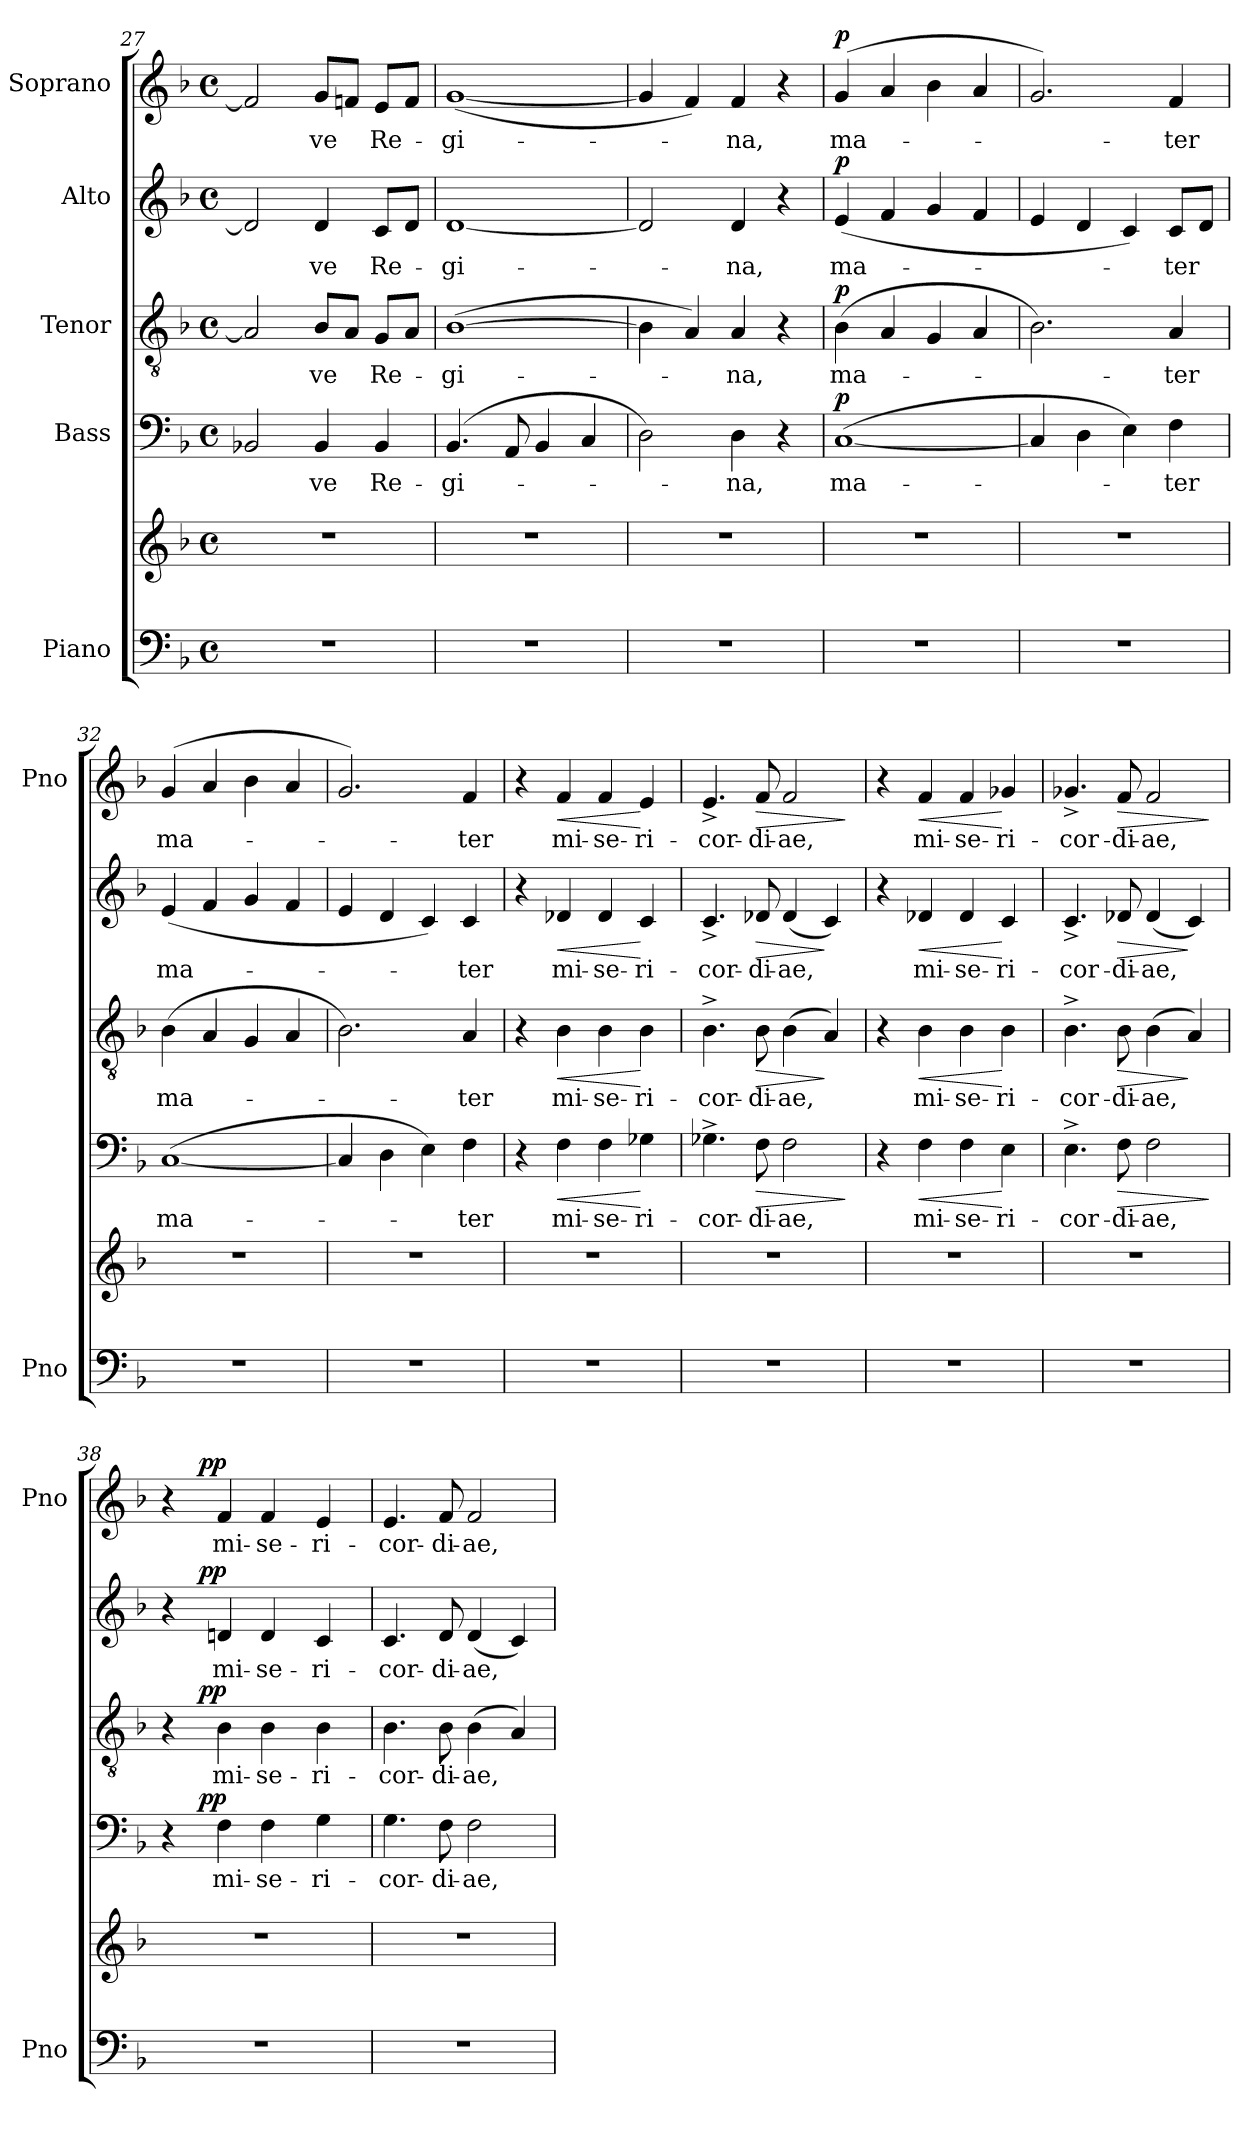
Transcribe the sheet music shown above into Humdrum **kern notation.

**kern	**kern	**kern	**text	**dynam	**kern	**text	**dynam	**kern	**text	**dynam	**kern	**text	**dynam
*part5	*part5	*part4	*part4	*part4	*part3	*part3	*part3	*part2	*part2	*part2	*part1	*part1	*part1
*staff6	*staff5	*staff4	*staff4	*staff4	*staff3	*staff3	*staff3	*staff2	*staff2	*staff2	*staff1	*staff1	*staff1
*I"Piano	*	*I"Bass	*	*	*I"Tenor	*	*	*I"Alto	*	*	*I"Soprano	*	*
*I'Pno	*	*	*	*	*	*	*	*	*	*	*I'Pno	*	*
*clefF4	*clefG2	*clefF4	*	*	*clefGv2	*	*	*clefG2	*	*	*clefG2	*	*
*k[b-]	*k[b-]	*k[b-]	*	*	*k[b-]	*	*	*k[b-]	*	*	*k[b-]	*	*
*F:	*F:	*F:	*	*	*F:	*	*	*F:	*	*	*F:	*	*
*M4/4	*M4/4	*M4/4	*	*	*M4/4	*	*	*M4/4	*	*	*M4/4	*	*
*met(c)	*met(c)	*met(c)	*	*	*met(c)	*	*	*met(c)	*	*	*met(c)	*	*
=27	=27	=27	=27	=27	=27	=27	=27	=27	=27	=27	=27	=27	=27
1r	1r	2BB-X/	.	.	2A/]	.	.	2d/]	.	.	2f#/]	.	.
.	.	4BB-/	-ve	.	8B-/L	-ve	.	4d/	-ve	.	8g/L	-ve	.
.	.	.	.	.	8A/J	.	.	.	.	.	8fn/J	.	.
.	.	4BB-/	Re-	.	8G/L	Re-	.	8c/L	Re-	.	8e/L	Re-	.
.	.	.	.	.	8A/J	.	.	8d/J	.	.	8f/J	.	.
=28	=28	=28	=28	=28	=28	=28	=28	=28	=28	=28	=28	=28	=28
1r	1r	(4.BB-/	-gi-	.	([1B-	-gi-	.	[1d	-gi-	.	([1g	-gi-	.
.	.	8AA/	.	.	.	.	.	.	.	.	.	.	.
.	.	4BB-/	.	.	.	.	.	.	.	.	.	.	.
.	.	4C/	.	.	.	.	.	.	.	.	.	.	.
=29	=29	=29	=29	=29	=29	=29	=29	=29	=29	=29	=29	=29	=29
1r	1r	2D\)	.	.	4B-\]	.	.	2d/]	.	.	4g/]	.	.
.	.	.	.	.	4A/)	.	.	.	.	.	4f/)	.	.
.	.	4D\	-na,	.	4A/	-na,	.	4d/	-na,	.	4f/	-na,	.
.	.	4r	.	.	4r	.	.	4r	.	.	4r	.	.
=30	=30	=30	=30	=30	=30	=30	=30	=30	=30	=30	=30	=30	=30
!	!	!	!	!LO:DY:a	!	!	!LO:DY:a	!	!	!LO:DY:a	!	!	!LO:DY:a
1r	1r	([1C	ma-	p	(4B-\	ma-	p	(4e/	ma-	p	(4g/	ma-	p
.	.	.	.	.	4A/	.	.	4f/	.	.	4a/	.	.
.	.	.	.	.	4G/	.	.	4g/	.	.	4b-\	.	.
.	.	.	.	.	4A/	.	.	4f/	.	.	4a/	.	.
!!LO:LB:g=z
=31	=31	=31	=31	=31	=31	=31	=31	=31	=31	=31	=31	=31	=31
1r	1r	4C/]	-­-	.	2.B-\)	-­-	.	4e/	-­-	.	2.g/)	-­-	.
.	.	4D\	.	.	.	.	.	4d/	.	.	.	.	.
.	.	4E\)	.	.	.	.	.	4c/)	.	.	.	.	.
.	.	4F\	-ter	.	4A/	-ter	.	8c/L	-ter	.	4f/	-ter	.
.	.	.	.	.	.	.	.	8d/J	.	.	.	.	.
=32	=32	=32	=32	=32	=32	=32	=32	=32	=32	=32	=32	=32	=32
1r	1r	([1C	ma-	.	(4B-\	ma-	.	(4e/	ma-	.	(4g/	ma-	.
.	.	.	.	.	4A/	.	.	4f/	.	.	4a/	.	.
.	.	.	.	.	4G/	.	.	4g/	.	.	4b-\	.	.
.	.	.	.	.	4A/	.	.	4f/	.	.	4a/	.	.
=33	=33	=33	=33	=33	=33	=33	=33	=33	=33	=33	=33	=33	=33
1r	1r	4C/]	.	.	2.B-\)	.	.	4e/	.	.	2.g/)	.	.
.	.	4D\	.	.	.	.	.	4d/	.	.	.	.	.
.	.	4E\)	.	.	.	.	.	4c/)	.	.	.	.	.
.	.	4F\	-ter	.	4A/	-ter	.	4c/	-ter	.	4f/	-ter	.
=34	=34	=34	=34	=34	=34	=34	=34	=34	=34	=34	=34	=34	=34
1r	1r	4r	.	.	4r	.	.	4r	.	.	4r	.	.
!	!	!	!	!LO:HP:b	!	!	!LO:HP:b	!	!	!LO:HP:b	!	!	!LO:HP:b
.	.	4F\	mi-	<	4B-\	mi-	<	4d-X/	mi-	<	4f/	mi-	<
.	.	4F\	-se-	.	4B-\	-se-	.	4d-/	-se-	.	4f/	-se-	.
.	.	4G-X\	-ri-	[	4B-\	-ri-	[	4c/	-ri-	[	4e/	-ri-	[
=35	=35	=35	=35	=35	=35	=35	=35	=35	=35	=35	=35	=35	=35
1r	1r	4.G-X^>\	-cor-	.	4.B-^>\	-cor-	.	4.c^>/	-cor-	.	4.e^>/	-cor-	.
!	!	!	!	!LO:HP:b	!	!	!LO:HP:b	!	!	!LO:HP:b	!	!	!LO:HP:b
.	.	8F\	-di-	>	8B-\	-di-	>	8d-X/	-di-	>	8f/	-di-	>
.	.	2F\	-ae,	.	(4B-\	-ae,	.	(4d-/	-ae,	.	2f/	-ae,	.
.	.	.	.	.	4A/)	.	]	4c/)	.	]	.	.	.
.	.	.	.	]	.	.	.	.	.	.	.	.	]
=36	=36	=36	=36	=36	=36	=36	=36	=36	=36	=36	=36	=36	=36
1r	1r	4r	.	.	4r	.	.	4r	.	.	4r	.	.
!	!	!	!	!LO:HP:b	!	!	!LO:HP:b	!	!	!LO:HP:b	!	!	!LO:HP:b
.	.	4F\	mi-	<	4B-\	mi-	<	4d-X/	mi-	<	4f/	mi-	<
.	.	4F\	-se-	.	4B-\	-se-	.	4d-/	-se-	.	4f/	-se-	.
.	.	4E\	-ri-	[	4B-\	-ri-	[	4c/	-ri-	[	4g-X/	-ri-	[
!!LO:PB:g=z
=37	=37	=37	=37	=37	=37	=37	=37	=37	=37	=37	=37	=37	=37
1r	1r	4.E^>\	-­cor-	.	4.B-^>\	-­cor-	.	4.c^>/	-­cor-	.	4.g-X^>/	-­cor-	.
!	!	!	!	!LO:HP:b	!	!	!LO:HP:b	!	!	!LO:HP:b	!	!	!LO:HP:b
.	.	8F\	-di-	>	8B-\	-di-	>	8d-X/	-di-	>	8f/	-di-	>
.	.	2F\	-ae,	.	(4B-\	-ae,	.	(4d-/	-ae,	.	2f/	-ae,	.
.	.	.	.	.	4A/)	.	]	4c/)	.	]	.	.	.
.	.	.	.	]	.	.	.	.	.	.	.	.	]
=38	=38	=38	=38	=38	=38	=38	=38	=38	=38	=38	=38	=38	=38
*	*	*^	*	*	*^	*	*	*^	*	*	*^	*	*
1r	1r	4r	8.ryy	.	.	4r	8.ryy	.	.	4r	8.ryy	.	.	4r	8.ryy	.	.
!	!	!	!	!	!LO:DY:a	!	!	!	!LO:DY:a	!	!	!	!LO:DY:a	!	!	!	!LO:DY:a
.	.	.	2ryy	.	pp	.	2ryy	.	pp	.	2ryy	.	pp	.	2ryy	.	pp
.	.	4F\	.	mi-	.	4B-\	.	mi-	.	4dn/	.	mi-	.	4f/	.	mi-	.
.	.	4F\	.	-se-	.	4B-\	.	-se-	.	4d/	.	-se-	.	4f/	.	-se-	.
.	.	.	4ryy	.	.	.	4ryy	.	.	.	4ryy	.	.	.	4ryy	.	.
.	.	4G\	.	-ri-	.	4B-\	.	-ri-	.	4c/	.	-ri-	.	4e/	.	-ri-	.
.	.	.	16ryy	.	.	.	16ryy	.	.	.	16ryy	.	.	.	16ryy	.	.
*	*	*v	*v	*	*	*	*	*	*	*v	*v	*	*	*v	*v	*	*
*	*	*	*	*	*v	*v	*	*	*	*	*	*	*	*
=39	=39	=39	=39	=39	=39	=39	=39	=39	=39	=39	=39	=39	=39
1r	1r	4.G\	-cor-	.	4.B-\	-cor-	.	4.c/	-cor-	.	4.e/	-cor-	.
.	.	8F\	-di-	.	8B-\	-di-	.	8d/	-di-	.	8f/	-di-	.
.	.	2F\	-ae,	.	(4B-\	-ae,	.	(4d/	-ae,	.	2f/	-ae,	.
.	.	.	.	.	4A/)	.	.	4c/)	.	.	.	.	.
=	=	=	=	=	=	=	=	=	=	=	=	=	=
*-	*-	*-	*-	*-	*-	*-	*-	*-	*-	*-	*-	*-	*-
